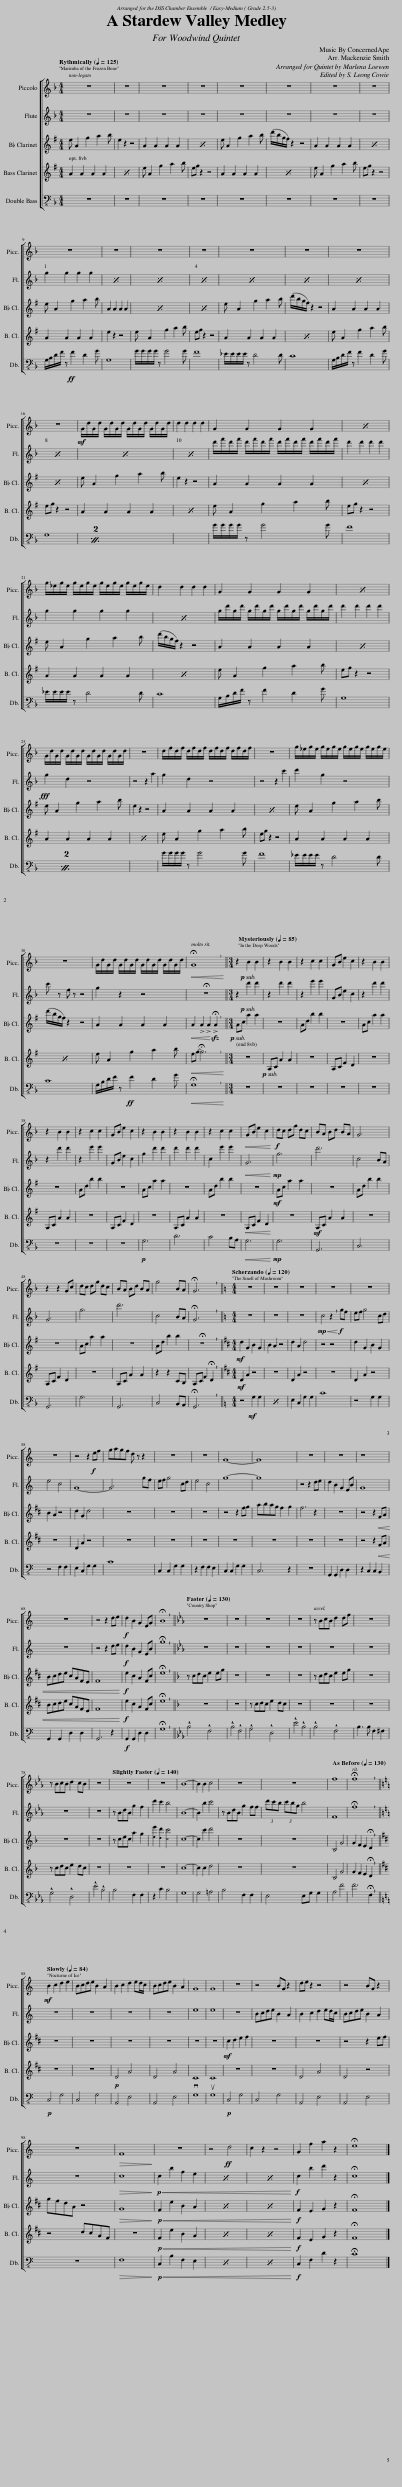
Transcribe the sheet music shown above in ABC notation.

X:1
%%score [ 1 2 3 4 5 ]
L:1/8
Q:1/4=125
M:4/4
I:linebreak $
K:F
V:1 treble transpose=12
V:2 treble
V:3 treble transpose=-2
V:4 treble transpose=-14
V:5 bass-8
V:1
 z8 | z8 | z8 | z8 | z8 | %5
 z8 | z8 | z8 |$ z8 | z8 | %10
 z8 | z8 | z8 | z8 | z8 |$ %15
 z8 |!mf! G/d/G/d/ G/d/G/d/ G/d/G/d/ G/d/G/d/ | d2 d2 d2 d2 | G2 G2 G2 G2 | x8 |$ %20
 g/_e/g/e/ g/e/g/e/ g/e/g/e/ g/e/g/e/ | d2 d2 d2 d2 | G2 G2 G2 G2 | x8 |$ G/d/G/d/ G/d/G/d/ G/d/G/d/ G/d/G/d/ | %25
 z8 | d/f/d/f/ d/f/d/f/ d/f/d/f/ d/f/d/f/ | z8 | g/_e/g/e/ g/e/g/e/ g/e/g/e/ g/e/g/e/ |$ z8 | %30
 G/d/G/d/ G/d/G/d/ G/d/G/d/ G/d/G/d/ |!<(! !breath!!fermata!G8!<)! ||[M:3/4][Q:1/4=85] z2!p! B2 B2 | z2 B2 B2 | z2 c2 c2 | %35
 GB e2 c2 | z2 B2 B2 |$ z2 B2 B2 | z2 c2 c2 | GB e2 c2 | %40
 z2 B2 B2 | z2 B2 B2 | z2 c2 c2 |!<(! GB e2 c2!<)! |!f! dc dg dc | %45
 BA Bd BA | G6 |$ z2 z2 Gc | dc dg dc | BA Bd BA | %50
 g4 BA | !breath!!fermata!G6 ||[K:C][M:4/4][Q:1/4=120] z8 | z8 | z8 | %55
 z8 | z8 |$ z8 | z4 z2!f! ef | gagf d z z2 | %60
 z8 | z8 | G8- | G8 | z8 | %65
 z8 | z8 |$ z8 | z4 z2 de |!f! d2 B2 G2 EG | %70
 !breath!!fermata!B8 ||[K:Eb][Q:1/4=130] z8 | z8 | z8 | z8 | %75
 z BcB d2 df | z8 |$ z BcB d2 cB | z8 |[Q:1/4=140] z8 | %80
 z8 | B8- | B2 B2 c4 | z8 | z8 | %85
[Q:1/4=130] f8 | !breath!!fermata!f8 ||$[K:C][Q:1/4=84]!mf! B2 c2 d2 e2 | Bcde B2 A2 | B2 c2 d2 ed/c/ | %90
 Bcde B2 A2 | G8 | G8 | z8 | z4 BG z2 | %95
 de z2 z4 | z4 BG z2 |$ z8 |!>(! F8!>)! | z8 | %100
 z4!ff! d4 | c2 z2 z4 | G2 f2 a2 z2 | !fermata!e8 |] %104
V:2
 z8 | z8 | z8 | z8 | z8 | %5
 z8 | z8 | z8 |$ g2 g2 g2 g2 | x8 | %10
 x8 | x8 | x8 | x8 | x8 |$ %15
 x8 | x8 | x8 | d'/f'/d'/f'/ d'/f'/d'/f'/ d'/f'/d'/f'/ d'/f'/d'/f'/ | d'2 d'2 d'2 d'2 |$ %20
 g2 g2 g2 g2 | x8 | g/d'/g/d'/ g/d'/g/d'/ g/d'/g/d'/ g/d'/g/d'/ | d'2 d'2 d'2 d'2 |$!fff! g2 d2 z4 | %25
 z4 z2 a2 | g2 d2 z4 | z4 z2 c'2 | d'2 g2 z4 |$ c' z f z z4 | %30
 g2 z2 z4 | !fermata!z8 ||[M:3/4] z2!p! d'2 d'2 | z2 d'2 d'2 | z2 e'2 e'2 | %35
 GB e2 c2 | z2 d'2 d'2 |$ z2 d'2 d'2 | z2 e'2 e'2 | GB e2 c2 | %40
 g2 d'2 d'2 | d'2 d'2 d'2 | c2 e'2 e'2 |!<(! G6!<)! |!mp! g6 | %45
 d'6 | c4 BA |$ G6 | g6 | d'6 | %50
 c4 BA | !breath!!fermata!G6 ||[K:C][M:4/4] z8 | z8 | z8 | %55
!mp!!<(! c4 !breath!z2!<)!!f! gf | ef g4 cd |$ e4 c4 | G8- | G6 gf | %60
 ef g4 cd | e4 c4 | g8- | g8 | z4 z2 de | %65
 d2 B2 G2 EB | G8 |$ z8 | z4 z2 de |!f! d2 B2 G2 EB | %70
 !breath!!fermata!g8 ||[K:Eb] z8 | z8 | z8 | z8 | %75
 z8 | z8 |$ z8 | z8 | z BdB g2 f2 | %80
 d'2 c'2 b4 | B8- | B2 b2 c'4 | z BdB g2 ff | (3d'c'b (3c'bg b4 | %85
 F8 | !breath!!fermata!f8 ||$[K:C] z8 | z8 | z8 | %90
 z8 | e8 | e8 | z8 | Bcde B2 A2 | %95
 B2 c2 d2 ed/c/ | Bcde B2 A2 |$ z8 |!>(! c8!>)! |!p!!<(! c2 b2 f2 e2 | %100
 x8 | x8 |!f! c2 b2 d'2 z2 | !fermata!c8 |] %104
V:3
[K:G] e A2 g2 a2 b | e2 z2 z4 | A2 A2 A2 A2 | x8 | e A2 g2 a2 b | %5
 (d'/b/g/f/) z2 z4 | A2 A2 A2 A2 | x8 |$ e A2 g2 a2 b | A2 A2 A2 A2 | %10
 x8 | x8 | e A2 g2 a2 b | (d'/b/g/f/) z2 z4 | A2 A2 A2 A2 |$ %15
 x8 | e A2 g2 a2 b | e2 z2 z4 | A2 A2 A2 A2 | x8 |$ %20
 e A2 g2 a2 b | (d'/b/g/f/) z2 z4 | A2 A2 A2 A2 | x8 |$ e A2 g2 a2 b | %25
 e2 z2 z4 | A2 A2 A2 A2 | x8 | e A2 g2 a2 b |$ (d'/b/g/f/) z2 z4 | %30
 A2 A2 A2 A2 |!<(! A2 !>!A2 !>!A2!<)!!sfz! !>!!breath!!fermata!A2 ||[M:3/4]!p! Ac a2 a2 | z6 | Ad b2 b2 | %35
 z6 | Ac a2 a2 |$ z6 | Ad b2 b2 | z6 | %40
 Ac a2 a2 | z6 | Ad b2 b2 | z6 |!mf! Ac a2 a2 | %45
 z6 | Ad b2 b2 |$ z6 | Ac a2 a2 | z6 | %50
 Ad b2 b2 | !breath!!fermata!z6 ||[K:D][M:4/4]!mf! d2 G2 B2 G2 | B2 A2 z4 | d2 A2 d4 | %55
 z4 z4 | d2 G2 B2 G2 |$ B2 A2 z4 | d2 G2 d4 | z8 | %60
 z8 | z8 | z4 z2 fg | abag f2 g2 | f6 z2 | %65
 z8 | z4 z2!<(! FA |$ Bcde cAFE | F8!<)! |!f! e2 c2 A2 Fc | %70
 !breath!!fermata!e8 ||[K:F] z cdc e2 eg | z8 | z8 | z8 | %75
 z cdc e2 eg | z8 |$ z8 | z8 | z cec a2 g2 | %80
 [ee']2 [dd']2 [cc']4 | c8- | c2 c'2 d'4 | z8 | z8 | %85
 B,4 G4 | G2 F2 E2 !breath!!fermata!D2 ||$[K:D] z8 | z8 | z8 | %90
 z8 | z8 | z8 |!mf! c2 d2 e2 f2 | z8 | %95
 z8 | z4 z2 ef |$ gfdA z4 |!>(! G8!>)! |!p!!<(! F2 e2 B2 A2 | %100
 x8 | x8 |!f! F2 E2 G2 z2 | !fermata!F8 |] %104
V:4
[K:G] A2 A2 A2 A2 | x8 | e A2 g2 a2 b | eg z2 z4 | A2 A2 A2 A2 | %5
 x8 | e A2 g2 a2 b | eg z2 z4 |$ A2 A2 A2 A2 | e2 z2 z4 | %10
 e A2 g2 a2 b | eg z2 z4 | A2 A2 A2 A2 | x8 | e A2 g2 a2 b |$ %15
 eg z2 z4 | A2 A2 A2 A2 | x8 | e A2 g2 a2 b | eg z2 z4 |$ %20
 A2 A2 A2 A2 | x8 | e A2 g2 a2 b | eg z2 z4 |$ A2 A2 A2 A2 | %25
 x8 | e A2 g2 a2 b | eg z2 z4 | A2 A2 A2 A2 |$ x8 | %30
 e A2 g2 a2 b |!<(! eg- !breath!!fermata!g6!<)! ||[M:3/4] z6 |!p! A,C A2 A2 | z6 | %35
 A,C F2 D2 | z6 |$ A,C A2 A2 | z6 | A,C F2 D2 | %40
 z6 | A,C A2 A2 | z6 |!<(! A,C F2 D2!<)! | z6 | %45
!mf! A,C A2 A2 | z6 |$ A,C F2 D2 | z6 | A,C A2 A2 | %50
 z2 z2 CB, | A,C F2 !breath!!fermata!D2 ||[K:D][M:4/4]!mf! D2 A2 z4 | z8 | D2 A2 z4 | %55
 z8 | D2 A2 z4 |$ z8 | D2 A2 z4 | z8 | %60
 z8 | z8 | z8 | z8 | z8 | %65
 z8 | z4 z2!<(! FA |$ Bcde cAFE | F8!<)! |!f! e2 c2 A2 Fc | %70
 !breath!!fermata!e8 ||[K:F] z8 | z8 | z cdc e2 dc | z8 | %75
 z8 | z8 |$ z cdc e2 dc | z8 | z8 | %80
 z8 | c8- | c2 c2 d4 | z8 | z8 | %85
 B,4 G4 | G2 F2 E2 !breath!!fermata!D2 ||$[K:D] z8 | z8 |!p! D4 A4 | %90
 D4 A4 | C8 | C8 | z8 | z8 | %95
 D4 A4 | D4 z4 |$ z4 dcAF | z8 |!p!!<(! F2 e2 B2 A2 | %100
 x8 | x8 |!f! F2 E2 G2 z2 | !fermata!F8 |] %104
V:5
 z8 | z8 | z8 | z8 | z8 | %5
 z8 | z8 | z8 |$ G,/B,/D/F/ z!ff! F2 D2 G | G,8 | %10
 G/G/G/G/ z G4 G | F8 | _E/E/E/E/ z D4 D | C8 | G,/B,/D/F/ z F2 D2 G |$ %15
 G,8 | x8 | x8 | G/G/G/G/ z G4 G | F8 |$ %20
 _E/E/E/E/ z D4 D | C8 | G,/B,/D/F/ z F2 D2 G | G,8 |$ x8 | %25
 x8 | G/G/G/G/ z G4 G | F8 | _E/E/E/E/ z D4 D |$ C8 | %30
 G,/B,/D/F/ z!ff! F2 D2 G |!<(! !breath!!fermata!G,8!<)! ||[M:3/4] z6 | z6 | z6 | %35
 z6 | z6 |$ z6 | z6 | z6 | %40
!p! G,6 | D6 | C4 B,A, |!<(! G,6!<)! |!mp! G,6 | %45
 G,,6 | C,6 |$ G,,6 | G,6 | G,,6 | %50
 C,4 B,,A,, | !breath!!fermata!G,,6 ||[K:C][M:4/4] z4!mf! G,2 G,2 | x8 | E,2 C,2 G,2 G,2 | %55
 C8 | z4 G,2 G,2 |$ z4 F,2 F,2 | E,2 C,2 G,2 G,2 | C8 | %60
 C,2 C,2 G,2 G,2 | z2 F,2 F,2 E,2 | C,2 C,2 G,2 G,2 | C,6 z2 | z8 | %65
 G,,2 G,,2 D,2 D,2 | z2 C,2 C,2 B,,2 |$ G,,2 G,,2 D,2 D,2 | G,,6 z2 |!f! G,,2 G,,2 D,2 D,2 | %70
 !breath!!fermata!G,8 ||[K:Eb] !^!B,4 !^!F,4 | !^!B,4 !^!F,4 | !^!G,4 !^!D,4 | !^!E4 !^!B,4 | %75
 !^!B,4 !^!F,4 | B,3 B, F,2 ^F,2 |$ !^!G,4 !^!D,4 | !^!E4 !^!B,4 | B,4 F,2 F,2 | %80
 z2 C2 B,4 | G,8 | G,4 =A,4 | B,4 F,2 F,2 | E,4 E,G, G,2 | %85
 A,4 F4 | F6 !breath!!fermata!F,2 ||$[K:C]!p! C,4 G,4 | C,4 G,4 | A,,4 E,4 | %90
 A,,4 E,4 | vG,8 | uG,8 |!p! C,4 G,4 | C,4 G,4 | %95
 A,,4 E,4 | A,,4 E,4 |$ z8 |!>(! F,8!>)! |!p!!<(! C,2 B,2 F,2 E,2 | %100
 x8 | x8 |!f! C,2 F,2 D2 z2 | !fermata!C8 |] %104
